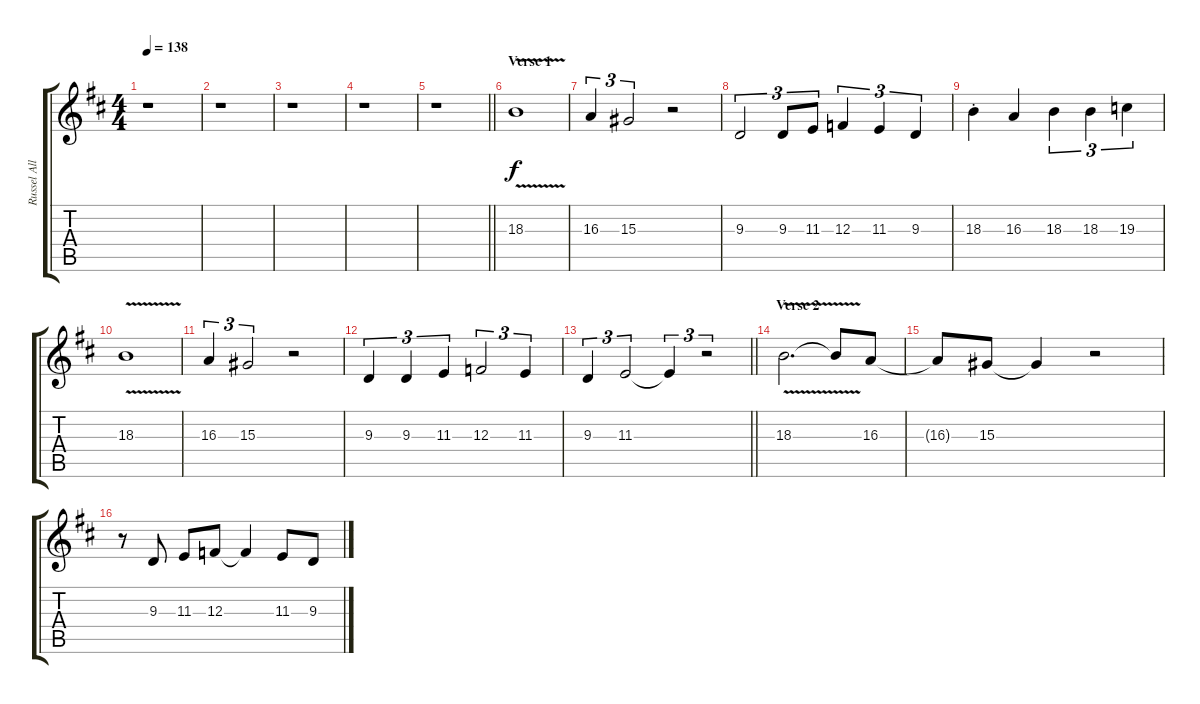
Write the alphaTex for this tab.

\track ("Russel Allen (vocal)" "Russel All") {instrument tenorsax}
\staff {score tabs}
\tuning (D4 A3 F3 C3 G2 D2) {hide}
\ts (4 4)
\tempo 138
\clef g2
\ks bminor
r.1{dy f} |
r.1 |
r.1 |
r.1 |
\barLineRight lightlight
r.1 |
\section ("" "Verse 1")
18.3{v}.1 |
16.3.4{tu (3 2)} 15.3.2{tu (3 2)} r.2 |
9.3.2{tu (3 2)} 9.3.8{tu (3 2)} 11.3.8{tu (3 2)} 12.3.4{tu (3 2)} 11.3.4{tu (3 2)} 9.3.4{tu (3 2)} |
18.3{st}.4 16.3.4 18.3.4{tu (3 2)} 18.3.4{tu (3 2)} 19.3.4{tu (3 2)} |
18.3{v}.1 |
16.3.4{tu (3 2)} 15.3.2{tu (3 2)} r.2 |
9.3.4{tu (3 2)} 9.3.4{tu (3 2)} 11.3.4{tu (3 2)} 12.3.2{tu (3 2)} 11.3.4{tu (3 2)} |
\barLineRight lightlight
9.3.4{tu (3 2)} 11.3.2{tu (3 2)} 11.3{t}.4{tu (3 2)} r.2{tu (3 2)} |
\section ("" "Verse 2")
18.3{v}.2{d} 18.3{t}.8 16.3.8 |
16.3{t}.8 15.3.8 15.3{t}.4 r.2 |
r.8 9.3.8 11.3.8 12.3.8 12.3{t}.4 11.3.8 9.3.8
